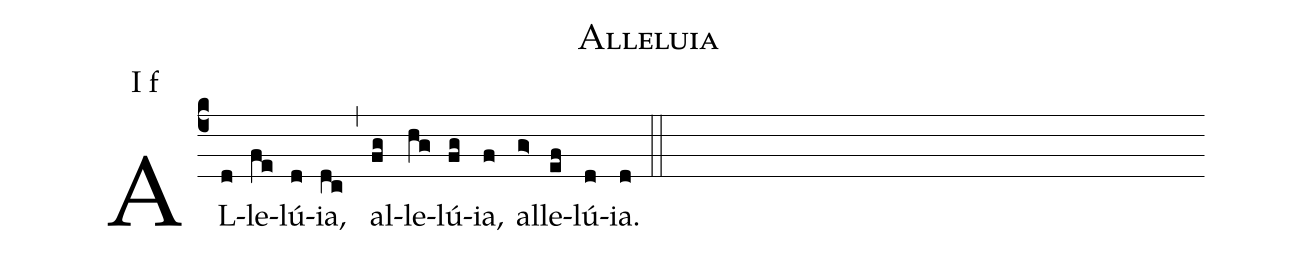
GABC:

name: Alleluia;
annotation: I f;
mode: 1;
%%
(c4)
AL(d)le(fe)lú(d)ia,(dc) (,)
al(fg)le(hg)lú(fg)ia,(f) al(g>)le(ef)lú(d)ia.(d) (::)
